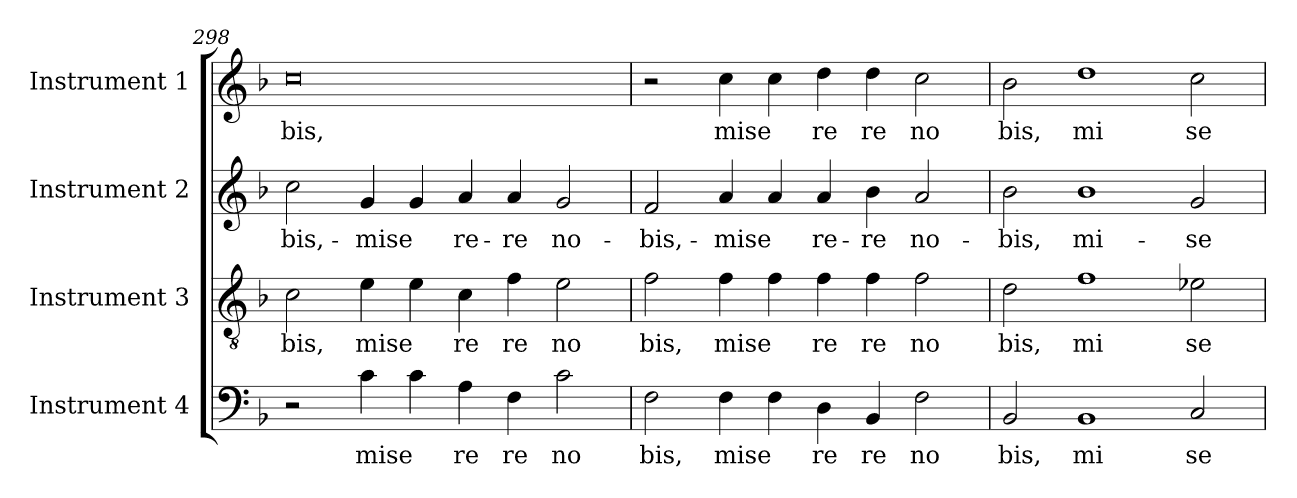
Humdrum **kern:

**kern	**text	**kern	**text	**kern	**text	**kern	**text
*part4	*part4	*part3	*part3	*part2	*part2	*part1	*part1
*staff4	*staff4	*staff3	*staff3	*staff2	*staff2	*staff1	*staff1
*I"Instrument 4	*	*I"Instrument 3	*	*I"Instrument 2	*	*I"Instrument 1	*
*clefF4	*	*clefGv2	*	*clefG2	*	*clefG2	*
*k[b-]	*	*k[b-]	*	*k[b-]	*	*k[b-]	*
*F:	*	*F:	*	*F:	*	*F:	*
=298	=298	=298	=298	=298	=298	=298	=298
!	!	!	!LO:LY:b:cj	!	!LO:LY:b:cj	!	!LO:LY:b:cj
2r	.	2c\	bis,	2cc\	-bis,-	0cc	bis,
!	!LO:LY:b:cj	!	!LO:LY:b:cj	!	!LO:LY:b:cj	!	!
4c\	mise	4e\	mise	4g/	-mise-	.	.
!	!LO:LY:b:cj	!	!LO:LY:b:cj	!	!LO:LY:b:cj	!	!
4c\	.	4e\	.	4g/	--	.	.
!	!LO:LY:b:cj	!	!LO:LY:b:cj	!	!LO:LY:b:cj	!	!
4A\	re	4c\	re	4a/	-re-	.	.
!	!LO:LY:b:cj	!	!LO:LY:b:cj	!	!LO:LY:b:cj	!	!
4F\	re	4f\	re	4a/	-re	.	.
!	!LO:LY:b:cj	!	!LO:LY:b:cj	!	!LO:LY:b:cj	!	!
2c\	no	2e\	no	2g/	no-	.	.
=299	=299	=299	=299	=299	=299	=299	=299
!	!LO:LY:b:cj	!	!LO:LY:b:cj	!	!LO:LY:b:cj	!	!
2F\	bis,	2f\	bis,	2f/	-bis,-	2r	.
!	!LO:LY:b:cj	!	!LO:LY:b:cj	!	!LO:LY:b:cj	!	!LO:LY:b:cj
4F\	mise	4f\	mise	4a/	-mise-	4cc\	mise
!	!LO:LY:b:cj	!	!LO:LY:b:cj	!	!LO:LY:b:cj	!	!LO:LY:b:cj
4F\	.	4f\	.	4a/	--	4cc\	.
!	!LO:LY:b:cj	!	!LO:LY:b:cj	!	!LO:LY:b:cj	!	!LO:LY:b:cj
4D\	re	4f\	re	4a/	-re-	4dd\	re
!	!LO:LY:b:cj	!	!LO:LY:b:cj	!	!LO:LY:b:cj	!	!LO:LY:b:cj
4BB-/	re	4f\	re	4b-\	-re	4dd\	re
!	!LO:LY:b:cj	!	!LO:LY:b:cj	!	!LO:LY:b:cj	!	!LO:LY:b:cj
2F\	no	2f\	no	2a/	no-	2cc\	no
=300	=300	=300	=300	=300	=300	=300	=300
!	!LO:LY:b:cj	!	!LO:LY:b:cj	!	!LO:LY:b:cj	!	!LO:LY:b:cj
2BB-/	bis,	2d\	bis,	2b-\	-bis,	2b-\	bis,
!	!LO:LY:b:cj	!	!LO:LY:b:cj	!	!LO:LY:b:cj	!	!LO:LY:b:cj
1BB-	mi	1f	mi	1b-	mi-	1dd	mi
!	!LO:LY:b:cj	!	!LO:LY:b:cj	!	!LO:LY:b:cj	!	!LO:LY:b:cj
2C/	se	2e-X\	se	2g/	-se-	2cc\	se
=	=	=	=	=	=	=	=
*-	*-	*-	*-	*-	*-	*-	*-
